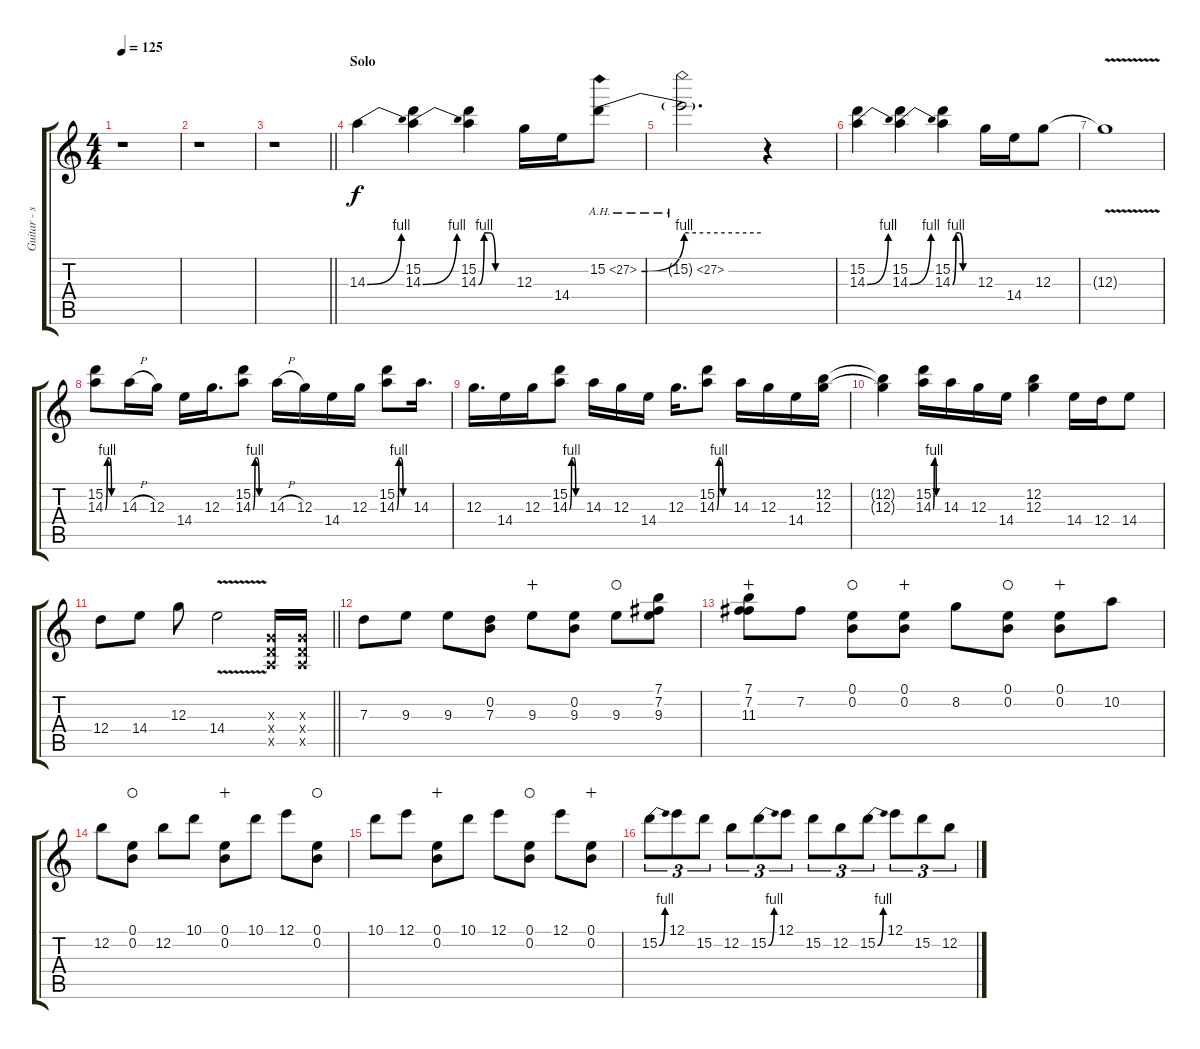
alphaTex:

\track ("Guitar - solo" "Guitar - s") {instrument distortionguitar}
\staff {score tabs}
\tuning (E4 B3 G3 D3 A2 E2) {hide}
\ts (4 4)
\tempo 125
\clef g2
\ks c
r.1{dy f} |
r.1 |
\barLineRight lightlight
r.1 |
\section ("" "Solo")
14.3{be (bend 0 0 60 4)}.4 (15.2 14.3{be (bend 0 0 60 4)}).4 (15.2 14.3{be (custom 0 0 10 4 20 4 30 0 60 0)}).4 12.3.16 14.4.16 15.2{be (bend 0 0 60 4) ah 12}.8 |
15.2{be (hold 0 4 60 4) ah 12 t}.2{d} r.4 |
(15.2 14.3{be (bend 0 0 60 4)}).4 (15.2 14.3{be (bend 0 0 60 4)}).4 (15.2 14.3{be (custom 0 0 10 4 20 4 30 0 60 0)}).4 12.3.16 14.4.16 12.3.8 |
12.3{v t}.1 |
(15.2 14.3{be (custom 0 0 10 4 20 4 30 0 60 0)}).8 14.3{h}.16 12.3.16 14.4.16 12.3.16{d} (15.2 14.3{be (custom 0 0 10 4 20 4 30 0 60 0)}).8 14.3{h}.16 12.3.16 14.4.16 12.3.16 (15.2 14.3{be (custom 0 0 10 4 20 4 30 0 60 0)}).8 14.3.16{d} |
12.3.16{d} 14.4.16 12.3.16 (15.2 14.3{be (custom 0 0 10 4 20 4 30 0 60 0)}).8 14.3.16 12.3.16 14.4.16 12.3.16{d} (15.2 14.3{be (custom 0 0 10 4 20 4 30 0 60 0)}).8 14.3.16 12.3.16 14.4.16 (12.2 12.3).16 |
(12.2{t} 12.3{t}).4 (15.2 14.3{be (custom 0 0 10 4 20 4 30 0 60 0)}).16 14.3.16 12.3.16 14.4.16 (12.2 12.3).4 14.4.16 12.4.16 14.4.8 |
\barLineRight lightlight
12.4.8 14.4.8 12.3.8 14.4{v}.2 (0.3{x} 0.4{x} 0.5{x}).16 (0.3{x} 0.4{x} 0.5{x}).16 |
7.3.8 9.3.8 9.3.8 (0.2 7.3).8 9.3.8{wahc} (0.2 9.3).8 9.3.8{waho} (7.1 7.2 9.3).8 |
(7.1 7.2 11.3).8{wahc} 7.2.8 (0.1 0.2).8{waho} (0.1 0.2).8{wahc} 8.2.8 (0.1 0.2).8{waho} (0.1 0.2).8{wahc} 10.2.8 |
12.2.8 (0.1 0.2).8{waho} 12.2.8 10.1.8 (0.1 0.2).8{wahc} 10.1.8 12.1.8 (0.1 0.2).8{waho} |
10.1.8 12.1.8 (0.1 0.2).8{wahc} 10.1.8 12.1.8 (0.1 0.2).8{waho} 12.1.8 (0.1 0.2).8{wahc} |
15.2{be (bend 0 0 60 4)}.8{tu (3 2)} 12.1.8{tu (3 2)} 15.2.8{tu (3 2)} 12.2.8{tu (3 2)} 15.2{be (bend 0 0 60 4)}.8{tu (3 2)} 12.1.8{tu (3 2)} 15.2.8{tu (3 2)} 12.2.8{tu (3 2)} 15.2{be (bend 0 0 60 4)}.8{tu (3 2)} 12.1.8{tu (3 2)} 15.2.8{tu (3 2)} 12.2.8{tu (3 2)}
